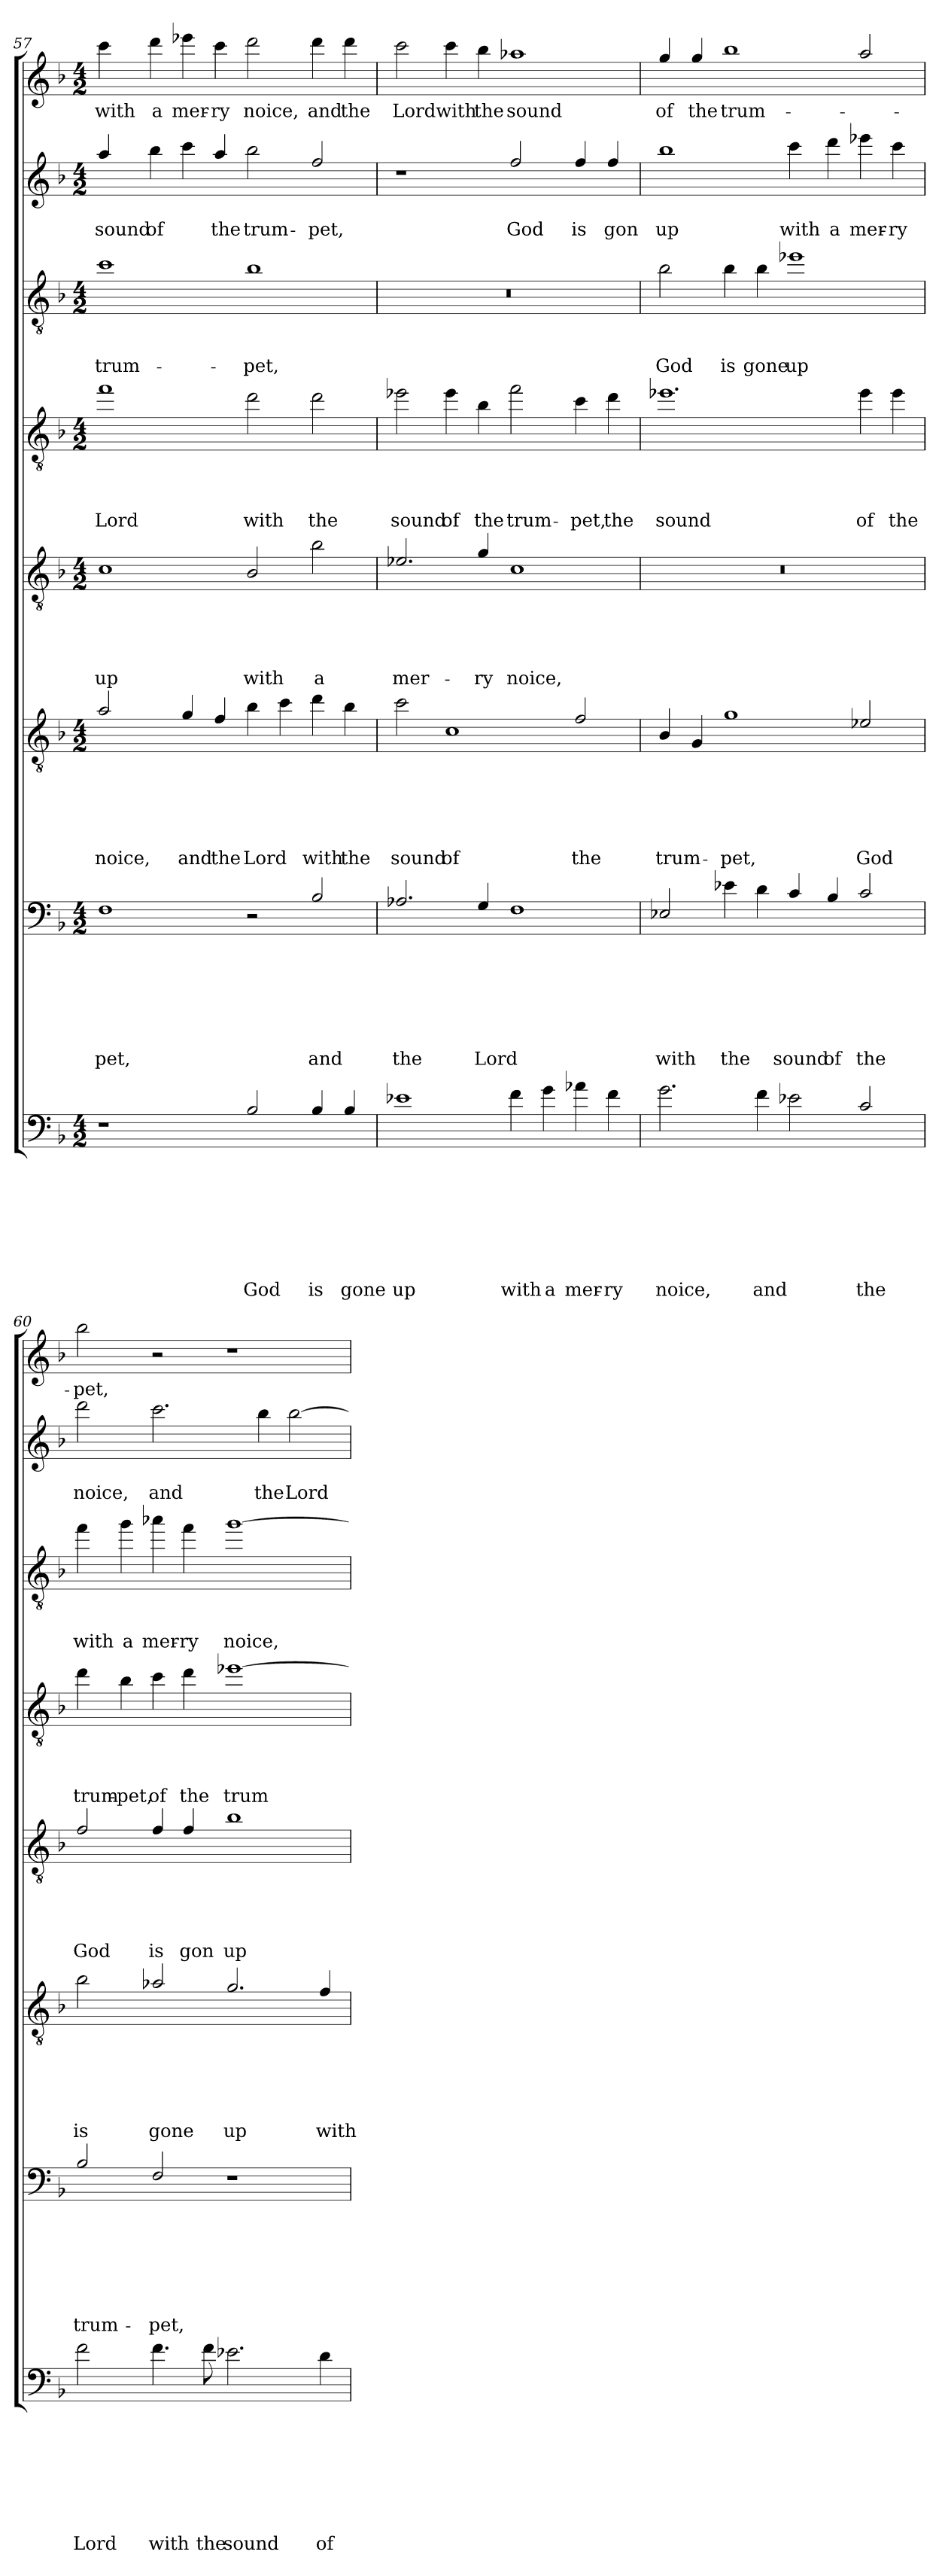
**kern	**text	**text	**text	**text	**text	**text	**text	**text	**kern	**text	**text	**text	**text	**text	**text	**text	**kern	**text	**text	**text	**text	**text	**text	**kern	**text	**text	**text	**text	**text	**kern	**text	**text	**text	**text	**kern	**text	**text	**text	**kern	**text	**text	**kern	**text
*part8	*part8	*part8	*part8	*part8	*part8	*part8	*part8	*part8	*part7	*part7	*part7	*part7	*part7	*part7	*part7	*part7	*part6	*part6	*part6	*part6	*part6	*part6	*part6	*part5	*part5	*part5	*part5	*part5	*part5	*part4	*part4	*part4	*part4	*part4	*part3	*part3	*part3	*part3	*part2	*part2	*part2	*part1	*part1
*staff8	*staff8	*staff8	*staff8	*staff8	*staff8	*staff8	*staff8	*staff8	*staff7	*staff7	*staff7	*staff7	*staff7	*staff7	*staff7	*staff7	*staff6	*staff6	*staff6	*staff6	*staff6	*staff6	*staff6	*staff5	*staff5	*staff5	*staff5	*staff5	*staff5	*staff4	*staff4	*staff4	*staff4	*staff4	*staff3	*staff3	*staff3	*staff3	*staff2	*staff2	*staff2	*staff1	*staff1
!!LO:PB:g=z
*clefF4	*	*	*	*	*	*	*	*	*clefF4	*	*	*	*	*	*	*	*clefGv2	*	*	*	*	*	*	*clefGv2	*	*	*	*	*	*clefGv2	*	*	*	*	*clefGv2	*	*	*	*clefG2	*	*	*clefG2	*
*ITrd8c14	*	*	*	*	*	*	*	*	*ITrd8c14	*	*	*	*	*	*	*	*ITrd8c14	*	*	*	*	*	*	*ITrd8c14	*	*	*	*	*	*ITrd8c14	*	*	*	*	*ITrd8c14	*	*	*	*ITrd8c14	*	*	*ITrd8c14	*
*k[b-]	*	*	*	*	*	*	*	*	*k[b-]	*	*	*	*	*	*	*	*k[b-]	*	*	*	*	*	*	*k[b-]	*	*	*	*	*	*k[b-]	*	*	*	*	*k[b-]	*	*	*	*k[b-]	*	*	*k[b-]	*
*F:	*	*	*	*	*	*	*	*	*F:	*	*	*	*	*	*	*	*F:	*	*	*	*	*	*	*F:	*	*	*	*	*	*F:	*	*	*	*	*F:	*	*	*	*F:	*	*	*F:	*
*M4/2	*	*	*	*	*	*	*	*	*M4/2	*	*	*	*	*	*	*	*M4/2	*	*	*	*	*	*	*M4/2	*	*	*	*	*	*M4/2	*	*	*	*	*M4/2	*	*	*	*M4/2	*	*	*M4/2	*
=57	=57	=57	=57	=57	=57	=57	=57	=57	=57	=57	=57	=57	=57	=57	=57	=57	=57	=57	=57	=57	=57	=57	=57	=57	=57	=57	=57	=57	=57	=57	=57	=57	=57	=57	=57	=57	=57	=57	=57	=57	=57	=57	=57
1r	.	.	.	.	.	.	.	.	1FF	.	.	.	.	.	.	-pet,	2A/	.	.	.	.	.	noice,	1C	.	.	.	.	up	1f	.	.	.	Lord	1c	.	.	trum-	4a/	.	sound	4cc\	with
.	.	.	.	.	.	.	.	.	.	.	.	.	.	.	.	.	.	.	.	.	.	.	.	.	.	.	.	.	.	.	.	.	.	.	.	.	.	.	4b-\	.	of	4dd\	a
.	.	.	.	.	.	.	.	.	.	.	.	.	.	.	.	.	4G/	.	.	.	.	.	and	.	.	.	.	.	.	.	.	.	.	.	.	.	.	.	4cc\	.	.	4ee-X\	mer-
.	.	.	.	.	.	.	.	.	.	.	.	.	.	.	.	.	4F/	.	.	.	.	.	the	.	.	.	.	.	.	.	.	.	.	.	.	.	.	.	4a/	.	the	4cc\	-ry
2BB-/	.	.	.	.	.	.	.	God	2r	.	.	.	.	.	.	.	4B-\	.	.	.	.	.	Lord	2BB-/	.	.	.	.	with	2d\	.	.	.	with	1B-	.	.	-pet,	2b-\	.	trum-	2dd\	noice,
.	.	.	.	.	.	.	.	.	.	.	.	.	.	.	.	.	4c\	.	.	.	.	.	.	.	.	.	.	.	.	.	.	.	.	.	.	.	.	.	.	.	.	.	.
4BB-/	.	.	.	.	.	.	.	is	2BB-/	.	.	.	.	.	.	and	4d\	.	.	.	.	.	with	2B-\	.	.	.	.	a	2d\	.	.	.	the	.	.	.	.	2f/	.	-pet,	4dd\	and
4BB-/	.	.	.	.	.	.	.	gone	.	.	.	.	.	.	.	.	4B-\	.	.	.	.	.	the	.	.	.	.	.	.	.	.	.	.	.	.	.	.	.	.	.	.	4dd\	the
=58	=58	=58	=58	=58	=58	=58	=58	=58	=58	=58	=58	=58	=58	=58	=58	=58	=58	=58	=58	=58	=58	=58	=58	=58	=58	=58	=58	=58	=58	=58	=58	=58	=58	=58	=58	=58	=58	=58	=58	=58	=58	=58	=58
1E-X	.	.	.	.	.	.	.	up	2.AA-X/	.	.	.	.	.	.	the	2c\	.	.	.	.	.	sound	2.E-X/	.	.	.	.	mer-	2e-X\	.	.	.	sound	0r	.	.	.	1r	.	.	2cc\	Lord
.	.	.	.	.	.	.	.	.	.	.	.	.	.	.	.	.	1C	.	.	.	.	.	of	.	.	.	.	.	.	4e-\	.	.	.	of	.	.	.	.	.	.	.	4cc\	with
.	.	.	.	.	.	.	.	.	4GG/	.	.	.	.	.	.	Lord	.	.	.	.	.	.	.	4G/	.	.	.	.	-ry	4B-\	.	.	.	the	.	.	.	.	.	.	.	4b-\	the
4F\	.	.	.	.	.	.	.	with	1FF	.	.	.	.	.	.	.	.	.	.	.	.	.	.	1C	.	.	.	.	noice,	2f\	.	.	.	trum-	.	.	.	.	2f/	.	God	1a-X	sound
4G\	.	.	.	.	.	.	.	a	.	.	.	.	.	.	.	.	.	.	.	.	.	.	.	.	.	.	.	.	.	.	.	.	.	.	.	.	.	.	.	.	.	.	.
4A-X\	.	.	.	.	.	.	.	mer-	.	.	.	.	.	.	.	.	2F/	.	.	.	.	.	the	.	.	.	.	.	.	4c\	.	.	.	-pet,	.	.	.	.	4f/	.	is	.	.
4F\	.	.	.	.	.	.	.	-ry	.	.	.	.	.	.	.	.	.	.	.	.	.	.	.	.	.	.	.	.	.	4d\	.	.	.	the	.	.	.	.	4f/	.	gon	.	.
=59	=59	=59	=59	=59	=59	=59	=59	=59	=59	=59	=59	=59	=59	=59	=59	=59	=59	=59	=59	=59	=59	=59	=59	=59	=59	=59	=59	=59	=59	=59	=59	=59	=59	=59	=59	=59	=59	=59	=59	=59	=59	=59	=59
2.G\	.	.	.	.	.	.	.	noice,	2EE-X/	.	.	.	.	.	.	with	4BB-/	.	.	.	.	.	trum-	0r	.	.	.	.	.	1.e-X	.	.	.	sound	2B-\	.	.	God	1b-	.	up	4g/	of
.	.	.	.	.	.	.	.	.	.	.	.	.	.	.	.	.	4GG/	.	.	.	.	.	.	.	.	.	.	.	.	.	.	.	.	.	.	.	.	.	.	.	.	4g/	the
.	.	.	.	.	.	.	.	.	4E-X\	.	.	.	.	.	.	the	1G	.	.	.	.	.	-pet,	.	.	.	.	.	.	.	.	.	.	.	4B-\	.	.	is	.	.	.	1b-	trum-
4F\	.	.	.	.	.	.	.	and	4D\	.	.	.	.	.	.	.	.	.	.	.	.	.	.	.	.	.	.	.	.	.	.	.	.	.	4B-\	.	.	gone	.	.	.	.	.
2E-X\	.	.	.	.	.	.	.	.	4C/	.	.	.	.	.	.	sound	.	.	.	.	.	.	.	.	.	.	.	.	.	.	.	.	.	.	1e-X	.	.	up	4cc\	.	with	.	.
.	.	.	.	.	.	.	.	.	4BB-/	.	.	.	.	.	.	of	.	.	.	.	.	.	.	.	.	.	.	.	.	.	.	.	.	.	.	.	.	.	4dd\	.	a	.	.
2C/	.	.	.	.	.	.	.	the	2C/	.	.	.	.	.	.	the	2E-X/	.	.	.	.	.	God	.	.	.	.	.	.	4e-\	.	.	.	of	.	.	.	.	4ee-X\	.	mer-	2a/	.
.	.	.	.	.	.	.	.	.	.	.	.	.	.	.	.	.	.	.	.	.	.	.	.	.	.	.	.	.	.	4e-\	.	.	.	the	.	.	.	.	4cc\	.	-ry	.	.
!!LO:LB:g=z
=60	=60	=60	=60	=60	=60	=60	=60	=60	=60	=60	=60	=60	=60	=60	=60	=60	=60	=60	=60	=60	=60	=60	=60	=60	=60	=60	=60	=60	=60	=60	=60	=60	=60	=60	=60	=60	=60	=60	=60	=60	=60	=60	=60
2F\	.	.	.	.	.	.	.	Lord	2BB-/	.	.	.	.	.	.	trum-	2B-\	.	.	.	.	.	is	2F/	.	.	.	.	God	4d\	.	.	.	trum-	4f\	.	.	with	2dd\	.	noice,	2b-\	-pet,
.	.	.	.	.	.	.	.	.	.	.	.	.	.	.	.	.	.	.	.	.	.	.	.	.	.	.	.	.	.	4B-\	.	.	.	-pet,	4g\	.	.	a	.	.	.	.	.
4.F\	.	.	.	.	.	.	.	with	2FF/	.	.	.	.	.	.	-pet,	2A-X/	.	.	.	.	.	gone	4F/	.	.	.	.	is	4c\	.	.	.	of	4a-X\	.	.	mer-	2.cc\	.	and	2r	.
.	.	.	.	.	.	.	.	.	.	.	.	.	.	.	.	.	.	.	.	.	.	.	.	4F/	.	.	.	.	gon	4d\	.	.	.	the	4f\	.	.	-ry	.	.	.	.	.
8F\	.	.	.	.	.	.	.	the	.	.	.	.	.	.	.	.	.	.	.	.	.	.	.	.	.	.	.	.	.	.	.	.	.	.	.	.	.	.	.	.	.	.	.
2.E-X\	.	.	.	.	.	.	.	sound	1r	.	.	.	.	.	.	.	2.G/	.	.	.	.	.	up	1B-	.	.	.	.	up	[1e-X	.	.	.	trum-	[1g	.	.	noice,	.	.	.	1r	.
.	.	.	.	.	.	.	.	.	.	.	.	.	.	.	.	.	.	.	.	.	.	.	.	.	.	.	.	.	.	.	.	.	.	.	.	.	.	.	4b-\	.	the	.	.
.	.	.	.	.	.	.	.	.	.	.	.	.	.	.	.	.	.	.	.	.	.	.	.	.	.	.	.	.	.	.	.	.	.	.	.	.	.	.	[2b-\	.	Lord	.	.
4D\	.	.	.	.	.	.	.	of	.	.	.	.	.	.	.	.	4F/	.	.	.	.	.	with	.	.	.	.	.	.	.	.	.	.	.	.	.	.	.	.	.	.	.	.
=	=	=	=	=	=	=	=	=	=	=	=	=	=	=	=	=	=	=	=	=	=	=	=	=	=	=	=	=	=	=	=	=	=	=	=	=	=	=	=	=	=	=	=
*-	*-	*-	*-	*-	*-	*-	*-	*-	*-	*-	*-	*-	*-	*-	*-	*-	*-	*-	*-	*-	*-	*-	*-	*-	*-	*-	*-	*-	*-	*-	*-	*-	*-	*-	*-	*-	*-	*-	*-	*-	*-	*-	*-
